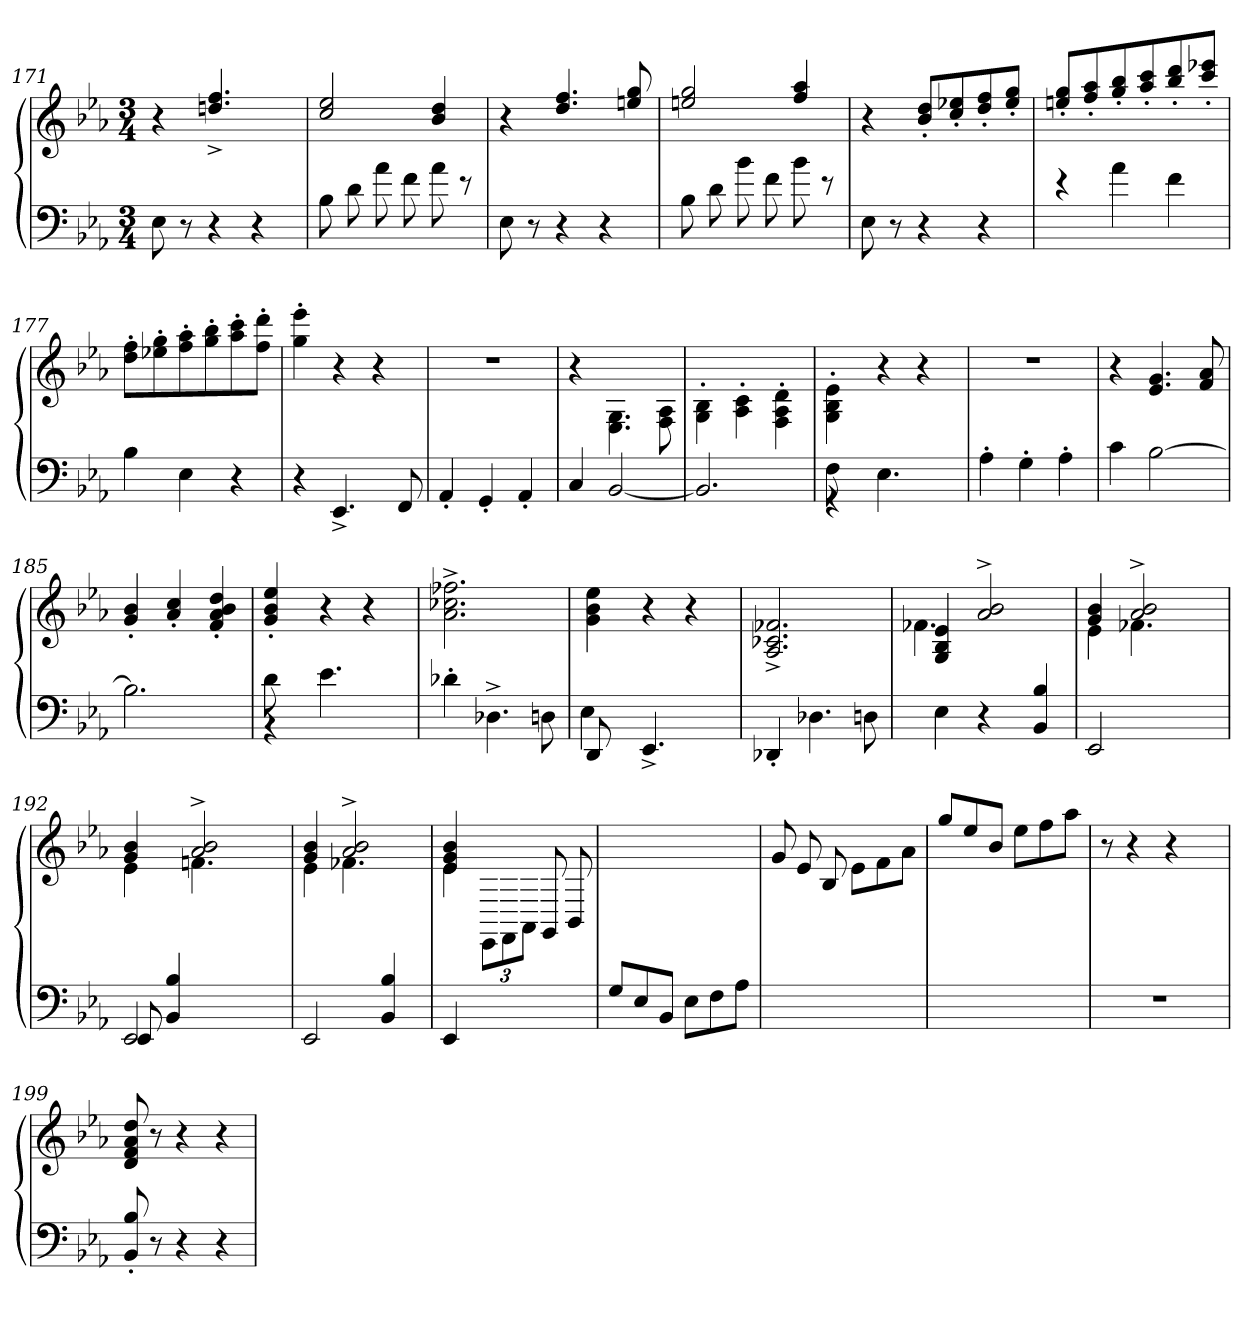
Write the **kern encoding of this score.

**kern	**kern
*part1	*part1
*staff2	*staff1
*clefF4	*clefG2
*k[b-e-a-]	*k[b-e-a-]
*M3/4	*M3/4
=171	=171
8E-i\	4r
8r	.
4r	4.ffj^>/ 4.ddnj^>/
4r	.
.	8ryy
=172	=172
*^	*
8B-i\	2.ryy	2ee-j/ 2ccj/
8di\	.	.
8a-i\	.	.
8fi\	.	.
8a-i\	.	4ddj/ 4b-j/
8r	.	.
*v	*v	*
=173	=173
8E-i\	4r
8r	.
4r	4.ffj/ 4.ddj/
4r	.
.	8ggj/ 8eenj/
!!LO:LB:g=z
=174	=174
*^	*
8B-i\	2.ryy	2ggj/ 2eenj/
8di\	.	.
8b-i\	.	.
8fi\	.	.
8b-i\	.	4aa-j/ 4ffj/
8r	.	.
*v	*v	*
=175	=175
8E-i\	4r
8r	.
4r	8b-j'>/ 8ddj'>/L
.	8ee-Xj'>/ 8ccj'>/
4r	8ffj'>/ 8ddj'>/
.	8ggj'>/ 8ee-j'>/J
=176	=176
*^	*
4r	2.ryy	8ggj'>/ 8eenj'>/L
.	.	8ffj'>/ 8aa-j'>/
4a-i\	.	8bb-j'>/ 8ggj'>/
.	.	8cccj'>/ 8aa-j'>/
4fi\	.	8bb-j'>/ 8dddj'>/
.	.	8eee-Xj'>/ 8cccj'>/J
*v	*v	*
=177	=177
4B-i\	8ddj'>\ 8ffj'>\L
.	8ee-Xj'>\ 8ggj'>\
4E-i\	8ffj'>\ 8aa-j'>\
.	8ggj'>\ 8bb-j'>\
4r	8aa-j'>\ 8cccj'>\
.	8ffj'>\ 8dddj'>\J
=178	=178
4r	4ggj'>\ 4eee-j'>\
4.EE-^>i/	4r
.	4r
8FFi/	.
=179	=179
4AA-'<'<i/	2.r
4GG'<i/	.
4AA-'<i/	.
!!LO:LB:g=z
=180	=180
4Ci/	4r
[2BB-i/	4.E-j\ 4.Gj\
.	8Fj\ 8A-j\
=181	=181
2.BB-i/]	4Gj'>\ 4B-j'>\
.	4A-j'>\ 4cj'>\
.	4Fj'>\ 4A-j'>\ 4dj'>\
=182	=182
*^	*
8FZ\	4r	4Gj'>\ 4B-j'>\ 4e-j'>\
2ryy	.	.
.	4.E-i\	4r
.	.	4r
8ryy	8ryy	.
*v	*v	*
=183	=183
4A-'>i\	2.r
4G'>i\	.
4A-'>i\	.
=184	=184
4ci\	4r
[2B-i\	4.gj/ 4.e-j/
.	8a-j/ 8fj/
=185	=185
2.B-i\]	4gj'<'</ 4b-j'<'</
.	4a-j'</ 4ccj'</
.	4fj'</ 4ddj'</ 4b-j'</ 4a-j'</
=186	=186
*^	*
8dZ\	4r	4ee-j'</ 4b-j'</ 4gj'</
2ryy	.	.
.	4.e-i\	4r
.	.	4r
8ryy	8ryy	.
*v	*v	*
=187	=187
4d-X'>i\	2.a-j^>\ 2.cc-Xj^>\ 2.ff-Xj^>\
4.D-X^>i\	.
8Dni\	.
!!LO:LB:g=z
=188	=188
*^	*
8DDZ/	4E-i\	4gj\ 4b-j\ 4ee-j\
2ryy	.	.
.	4.EE-^>i/	4r
.	.	4r
8ryy	8ryy	.
*v	*v	*
=189	=189
4DD-X'<'<i/	2.f-Xj^>/ 2.c-Xj^>/ 2.A-j^>/
4.D-Xi\	.
8Dni\	.
=190	=190
*	*^
4E-i\	4e-j/ 4B-j/ 4Gj/	4.f-XZ\
4r	2b-j^>/ 2a-j^>/	.
.	.	4.ryy
4B-i/ 4BB-i/	.	.
=191	=191	=191
2EE-i/	4b-j/ 4gj/	4e-Z\
.	2b-j^>/ 2a-j^>/	4.f-XZ\
4ryy	.	.
.	.	8ryy
=192	=192	=192
*^	*	*
2EE-i/	8EE-V/	4b-j/ 4gj/	4e-Z\
.	4B-V/ 4BB-V/	.	.
.	.	2b-j^>/ 2a-j^>/	4.fnZ\
.	4.ryy	.	.
4ryy	.	.	.
.	.	.	8ryy
*v	*v	*	*
=193	=193	=193
2EE-i/	4b-j/ 4gj/	4e-Z\
.	2b-j^>/ 2a-j^>/	4.f-XZ\
4B-i/ 4BB-i/	.	.
.	.	8ryy
=194	=194	=194
4EE-i/	4e-Z\	4b-j/ 4gj/ 4e-j/
2ryy	2ryy	12EE-j\L
.	.	12FFj\
.	.	12AA-j\J
.	.	8GGj/
.	.	8BB-j/
*	*v	*v
!!LO:LB:g=z
=195	=195
8Gj/L	2.ryy
8E-j/	.
8BB-j/J	.
8E-j\L	.
8Fj\	.
8A-j\J	.
=196	=196
2.ryy	8gj/
.	8e-j/
.	8B-j/
.	8e-j\L
.	8fj\
.	8a-j\J
=197	=197
2.ryy	8ggj/L
.	8ee-j/
.	8b-j/J
.	8ee-j\L
.	8ffj\
.	8aa-j\J
=198	=198
2.r	8r
.	4r
.	4r
.	8ryy
=199	=199
8B-i'>'</ 8BB-i'>'</	8dj/ 8fj/ 8ddj/ 8a-j/
8r	8r
4r	4r
4r	4r
=	=
*-	*-
